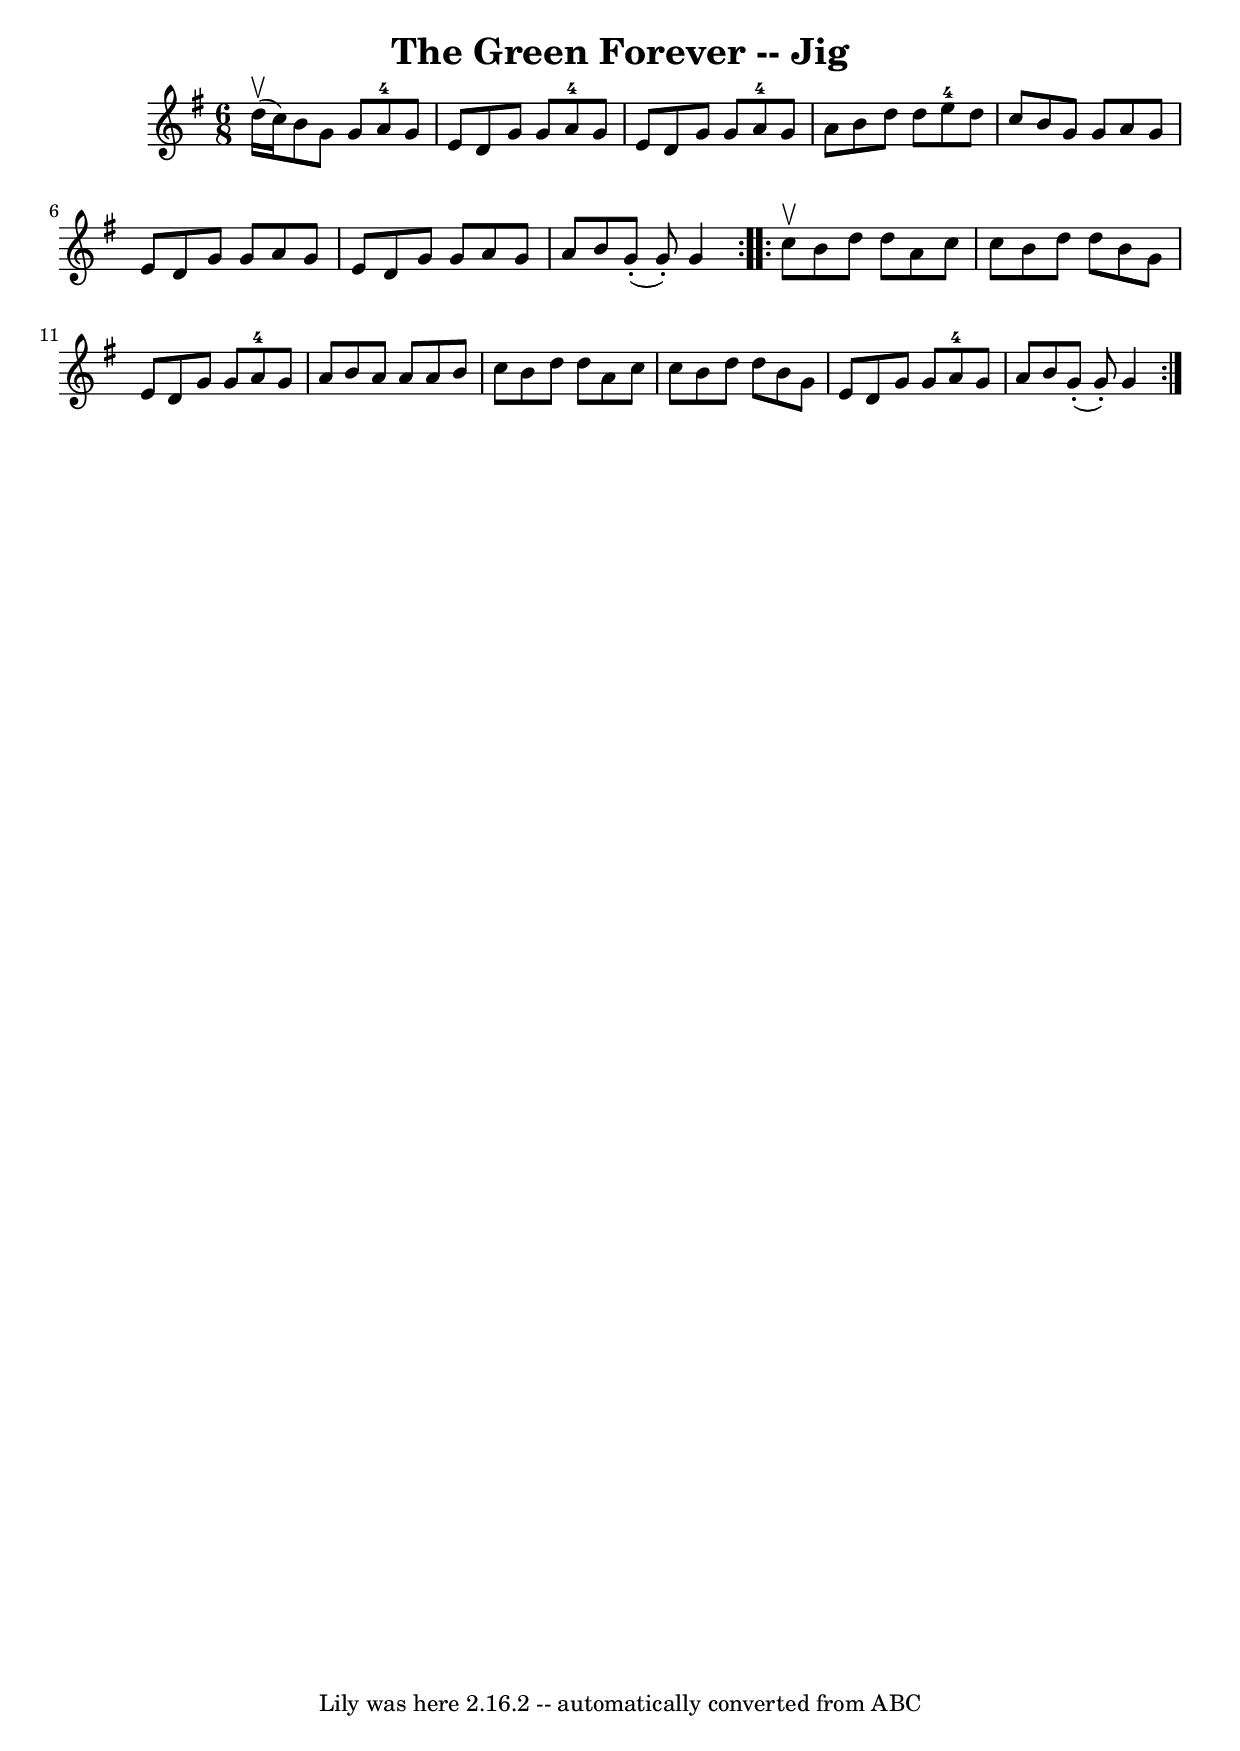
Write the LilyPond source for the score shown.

\version "2.16.2"
\include "Mammoth.ily"
\header {
	%% book = "Ryan's Mammoth Collection"
	crossRefNumber = "1"
	footnotes = "\\\\90 469"
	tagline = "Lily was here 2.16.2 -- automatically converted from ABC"
	title = "The Green Forever -- Jig"
}
voicedefault =  {


\repeat volta 2 {
\time 6/8 
\key g \major d''16^\upbow(c''16) |
 b'8 g'8    
g'8 a'8-4 g'8 e'8    |
 d'8 g'8 g'8 a'8-4   
g'8 e'8    |
 d'8 g'8 g'8 a'8-4 g'8 a'8    
|
 b'8 d''8 d''8 e''8-4 d''8 c''8    |
     
b'8 g'8 g'8 a'8 g'8 e'8    |
 d'8 g'8 g'8 a'8   
 g'8 e'8    |
 d'8 g'8 g'8 a'8 g'8 a'8    |
   
b'8 g'8 (-. g'8 -.) g'4    }     \repeat volta 2 { c''8^\upbow 
|
 b'8 d''8 d''8 a'8 c''8 c''8    |
 b'8    
d''8 d''8 b'8 g'8 e'8    |
 d'8 g'8 g'8 a'8-4 
 g'8 a'8    |
 b'8 a'8 a'8 a'8 b'8 c''8    |
  
 b'8 d''8 d''8 a'8 c''8 c''8    |
 b'8 d''8 d''8 
 b'8 g'8 e'8    |
 d'8 g'8 g'8 a'8-4 g'8 a'8 
   |
 b'8 g'8 (-. g'8 -.) g'4    }   
}

\score{
    <<

	\context Staff="default"
	{
	    \voicedefault 
	}

    >>
	\layout {
	}
	\midi {}
}
